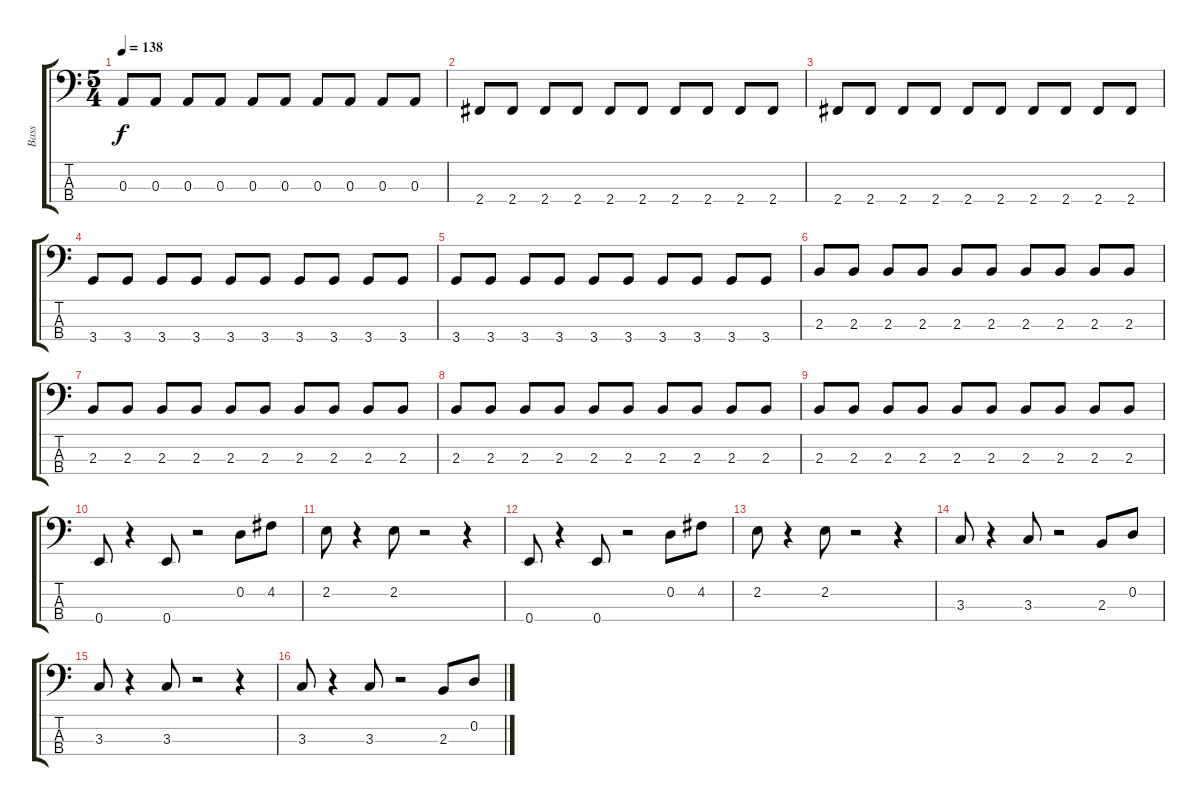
\track ("Bass" "Bass") {instrument slapbass2}
\staff {score tabs}
\tuning (G2 D2 A1 E1) {hide}
\ts (5 4)
\tempo 138
\clef f4
\ks c
0.3.8{dy f} 0.3.8 0.3.8 0.3.8 0.3.8 0.3.8 0.3.8 0.3.8 0.3.8 0.3.8 |
2.4.8 2.4.8 2.4.8 2.4.8 2.4.8 2.4.8 2.4.8 2.4.8 2.4.8 2.4.8 |
2.4.8 2.4.8 2.4.8 2.4.8 2.4.8 2.4.8 2.4.8 2.4.8 2.4.8 2.4.8 |
3.4.8 3.4.8 3.4.8 3.4.8 3.4.8 3.4.8 3.4.8 3.4.8 3.4.8 3.4.8 |
3.4.8 3.4.8 3.4.8 3.4.8 3.4.8 3.4.8 3.4.8 3.4.8 3.4.8 3.4.8 |
2.3.8 2.3.8 2.3.8 2.3.8 2.3.8 2.3.8 2.3.8 2.3.8 2.3.8 2.3.8 |
2.3.8 2.3.8 2.3.8 2.3.8 2.3.8 2.3.8 2.3.8 2.3.8 2.3.8 2.3.8 |
2.3.8 2.3.8 2.3.8 2.3.8 2.3.8 2.3.8 2.3.8 2.3.8 2.3.8 2.3.8 |
2.3.8 2.3.8 2.3.8 2.3.8 2.3.8 2.3.8 2.3.8 2.3.8 2.3.8 2.3.8 |
0.4.8 r.4 0.4.8 r.2 0.2.8 4.2.8 |
2.2.8 r.4 2.2.8 r.2 r.4 |
0.4.8 r.4 0.4.8 r.2 0.2.8 4.2.8 |
2.2.8 r.4 2.2.8 r.2 r.4 |
3.3.8 r.4 3.3.8 r.2 2.3.8 0.2.8 |
3.3.8 r.4 3.3.8 r.2 r.4 |
3.3.8 r.4 3.3.8 r.2 2.3.8 0.2.8
